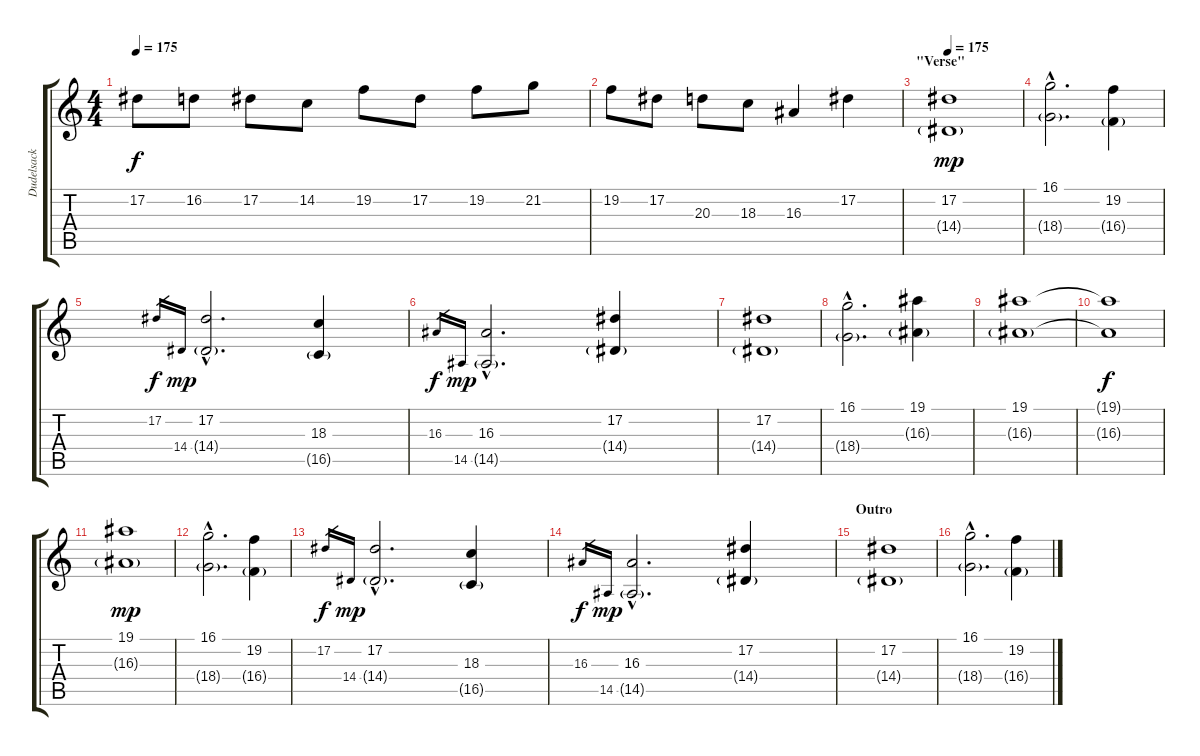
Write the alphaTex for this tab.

\track ("Dudelsack" "Dudelsack") {instrument fiddle}
\staff {score tabs}
\tuning (Eb4 Bb3 Gb3 Db3 Ab2 Eb2) {hide}
\ts (4 4)
\tempo 175
\clef g2
\ks c
17.2.8{dy f} 16.2.8 17.2.8 14.2.8 19.2.8 17.2.8 19.2.8 21.2.8 |
19.2.8 17.2.8 20.3.8 18.3.8 16.3.4 17.2.4 |
\section ("" "\"Verse\"")
\tempo 175
(17.2 14.4{g}).1{dy mp} |
(16.1{hac} 18.4{g hac}).2{d} (19.2 16.4{g}).4 |
17.2.16{gr dy f} 14.4.16{gr dy mp} (17.2{hac} 14.4{g hac}).2{d} (18.3 16.5{g}).4 |
16.3.16{gr dy f} 14.5.16{gr dy mp} (16.3{hac} 14.5{g hac}).2{d} (17.2 14.4{g}).4 |
(17.2 14.4{g}).1 |
(16.1{hac} 18.4{g hac}).2{d} (19.1 16.3{g}).4 |
(19.1 16.3{g}).1 |
(19.1{t} 16.3{t}).1{dy f} |
(19.1 16.3{g}).1{dy mp} |
(16.1{hac} 18.4{g hac}).2{d} (19.2 16.4{g}).4 |
17.2.16{gr dy f} 14.4.16{gr dy mp} (17.2{hac} 14.4{g hac}).2{d} (18.3 16.5{g}).4 |
16.3.16{gr dy f} 14.5.16{gr dy mp} (16.3{hac} 14.5{g hac}).2{d} (17.2 14.4{g}).4 |
\section ("" "Outro")
(17.2 14.4{g}).1 |
(16.1{hac} 18.4{g hac}).2{d} (19.2 16.4{g}).4
